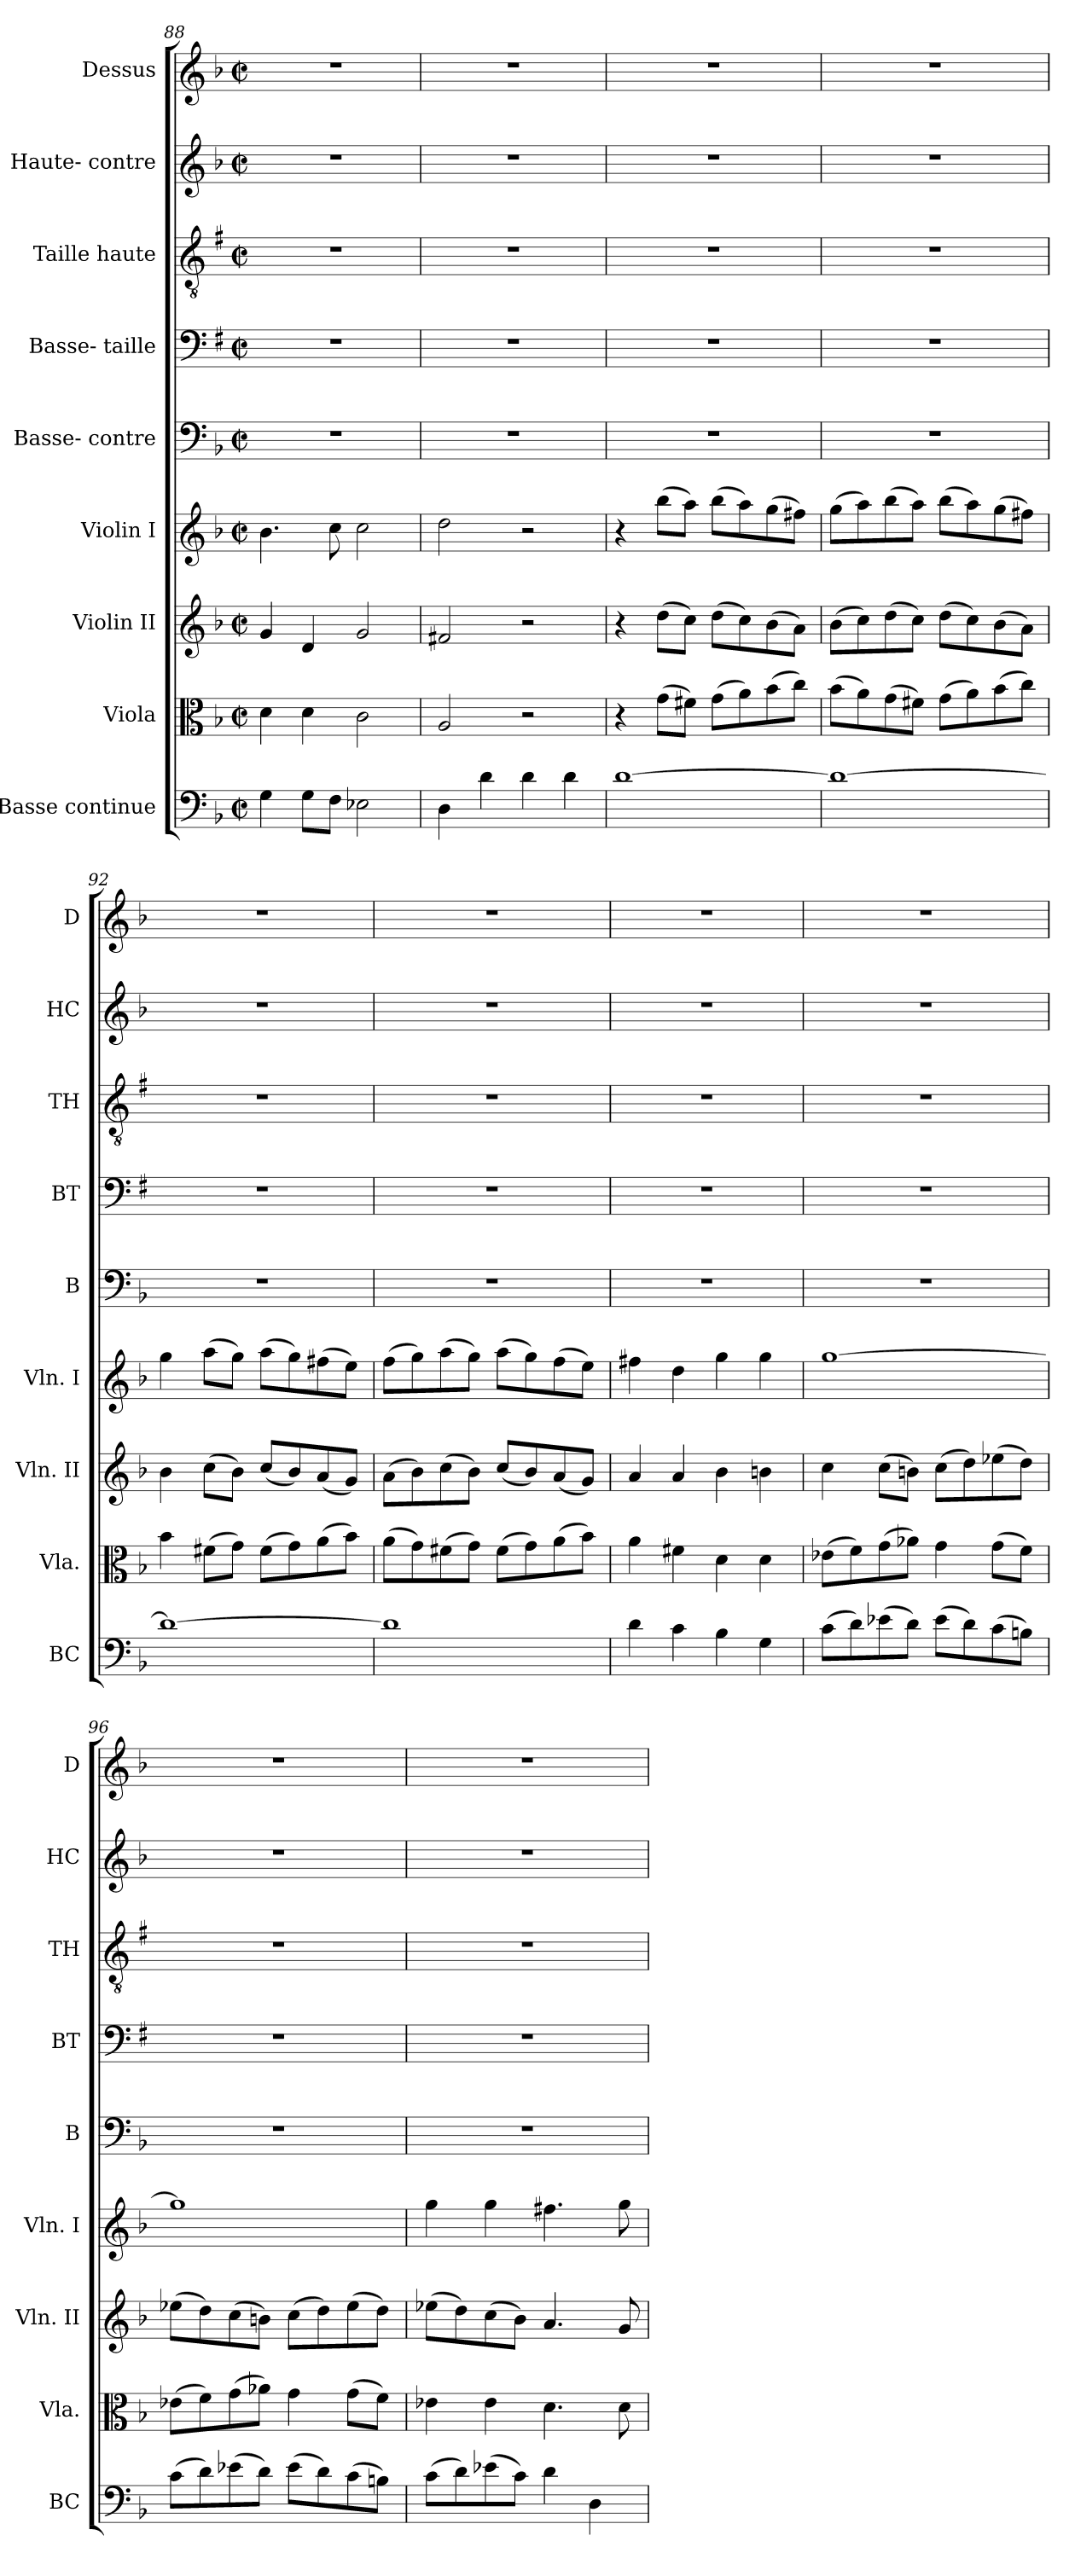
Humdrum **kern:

**kern	**kern	**kern	**kern	**kern	**kern	**kern	**kern	**kern
*part9	*part8	*part7	*part6	*part5	*part4	*part3	*part2	*part1
*staff9	*staff8	*staff7	*staff6	*staff5	*staff4	*staff3	*staff2	*staff1
*I"Basse  continue	*I"Viola	*I"Violin II	*I"Violin I	*I"Basse- contre	*I"Basse- taille	*I"Taille haute	*I"Haute- contre	*I"Dessus
*I'BC	*I'Vla.	*I'Vln. II	*I'Vln. I	*I'B	*I'BT	*I'TH	*I'HC	*I'D
*clefF4	*clefC3	*clefG2	*clefG2	*clefF4	*clefF4	*clefGv2	*clefG2	*clefG2
*	*	*	*	*	*ITrd1c2	*ITrd1c2	*	*
*k[b-]	*k[b-]	*k[b-]	*k[b-]	*k[b-]	*k[b-]	*k[b-]	*k[b-]	*k[b-]
*F:	*F:	*F:	*F:	*F:	*F:	*F:	*F:	*F:
*M2/2	*M2/2	*M2/2	*M2/2	*M2/2	*M2/2	*M2/2	*M2/2	*M2/2
*met(c|)	*met(c|)	*met(c|)	*met(c|)	*met(c|)	*met(c|)	*met(c|)	*met(c|)	*met(c|)
=88	=88	=88	=88	=88	=88	=88	=88	=88
4G\	4d\	4g/	4.b-\	1r	1r	1r	1r	1r
8G\L	4d\	4d/	.	.	.	.	.	.
8F\J	.	.	8cc\	.	.	.	.	.
2E-X>\	2c\	2g/	2cc>\	.	.	.	.	.
!!LO:LB:g=z
=89	=89	=89	=89	=89	=89	=89	=89	=89
4D\	2A/	2f#X/	2dd\	1r	1r	1r	1r	1r
4d\	.	.	.	.	.	.	.	.
4d\	2r	2r	2r	.	.	.	.	.
4d\	.	.	.	.	.	.	.	.
=90	=90	=90	=90	=90	=90	=90	=90	=90
[1d	4r	4r	4r	1r	1r	1r	1r	1r
.	(>8g\L	(>8dd\L	(>8bb-\L	.	.	.	.	.
.	8f#X\J)	8cc\J)	8aa\J)	.	.	.	.	.
.	(>8g\L	(>8dd\L	(>8bb-\L	.	.	.	.	.
.	8a\)	8cc\)	8aa\)	.	.	.	.	.
.	(>8b-\	(>8b-\	(>8gg\	.	.	.	.	.
.	8cc\J)	8a\J)	8ff#X\J)	.	.	.	.	.
=91	=91	=91	=91	=91	=91	=91	=91	=91
1d_	(>8b-\L	(>8b-\L	(>8gg\L	1r	1r	1r	1r	1r
.	8a\)	8cc\)	8aa\)	.	.	.	.	.
.	(>8g\	(>8dd\	(>8bb-\	.	.	.	.	.
.	8f#X\J)	8cc\J)	8aa\J)	.	.	.	.	.
.	(>8g\L	(>8dd\L	(>8bb-\L	.	.	.	.	.
.	8a\)	8cc\)	8aa\)	.	.	.	.	.
.	(>8b-\	(>8b-\	(>8gg\	.	.	.	.	.
.	8cc\J)	8a\J)	8ff#X\J)	.	.	.	.	.
=92	=92	=92	=92	=92	=92	=92	=92	=92
1d_	4b-\	4b-\	4gg\	1r	1r	1r	1r	1r
.	(>8f#X\L	(>8cc\L	(>8aa\L	.	.	.	.	.
.	8g\J)	8b-\J)	8gg\J)	.	.	.	.	.
.	(>8f#\L	(<8cc/L	(>8aa\L	.	.	.	.	.
.	8g\)	8b-/)	8gg\)	.	.	.	.	.
.	(>8a\	(<8a/	(>8ff#X\	.	.	.	.	.
.	8b-\J)	8g/J)	8ee\J)	.	.	.	.	.
=93	=93	=93	=93	=93	=93	=93	=93	=93
1d]	(>8a\L	(>8a\L	(>8ff\L	1r	1r	1r	1r	1r
.	8g\)	8b-\)	8gg\)	.	.	.	.	.
.	(>8f#X\	(>8cc\	(>8aa\	.	.	.	.	.
.	8g\J)	8b-\J)	8gg\J)	.	.	.	.	.
.	(>8f#\L	(<8cc/L	(>8aa\L	.	.	.	.	.
.	8g\)	8b-/)	8gg\)	.	.	.	.	.
.	(>8a\	(<8a/	(>8ff\	.	.	.	.	.
.	8b-\J)	8g/J)	8ee\J)	.	.	.	.	.
=94	=94	=94	=94	=94	=94	=94	=94	=94
4d\	4a\	4a/	4ff#X\	1r	1r	1r	1r	1r
4c\	4f#X\	4a/	4dd\	.	.	.	.	.
4B-\	4d\	4b-\	4gg\	.	.	.	.	.
4G\	4d\	4bn\	4gg\	.	.	.	.	.
!!LO:PB:g=z
=95	=95	=95	=95	=95	=95	=95	=95	=95
(>8c\L	(>8e-X\L	4cc\	[1gg	1r	1r	1r	1r	1r
8d\)	8f\)	.	.	.	.	.	.	.
(>8e-X\	(>8g\	(>8cc\L	.	.	.	.	.	.
8d\J)	8a-X\J)	8bn\J)	.	.	.	.	.	.
(>8e-\L	4g\	(>8cc\L	.	.	.	.	.	.
8d\)	.	8dd\)	.	.	.	.	.	.
(>8c\	(>8g\L	(>8ee-X\	.	.	.	.	.	.
8Bn\J)	8f\J)	8dd\J)	.	.	.	.	.	.
=96	=96	=96	=96	=96	=96	=96	=96	=96
(>8c\L	(>8e-X\L	(>8ee-X\L	1gg]	1r	1r	1r	1r	1r
8d\)	8f\)	8dd\)	.	.	.	.	.	.
(>8e-X\	(>8g\	(>8cc\	.	.	.	.	.	.
8d\J)	8a-X\J)	8bn\J)	.	.	.	.	.	.
(>8e-\L	4g\	(>8cc\L	.	.	.	.	.	.
8d\)	.	8dd\)	.	.	.	.	.	.
(>8c\	(>8g\L	(>8ee-\	.	.	.	.	.	.
8Bn\J)	8f\J)	8dd\J)	.	.	.	.	.	.
=97	=97	=97	=97	=97	=97	=97	=97	=97
(>8c\L	4e-X\	(>8ee-X\L	4gg\	1r	1r	1r	1r	1r
8d\)	.	8dd\)	.	.	.	.	.	.
(>8e-X\	4e-\	(>8cc\	4gg\	.	.	.	.	.
8c\J)	.	8b-\J)	.	.	.	.	.	.
4d\	4.d\	4.a>/	4.ff#X>\	.	.	.	.	.
4D\	.	.	.	.	.	.	.	.
.	8d\	8g/	8gg\	.	.	.	.	.
=	=	=	=	=	=	=	=	=
*-	*-	*-	*-	*-	*-	*-	*-	*-
